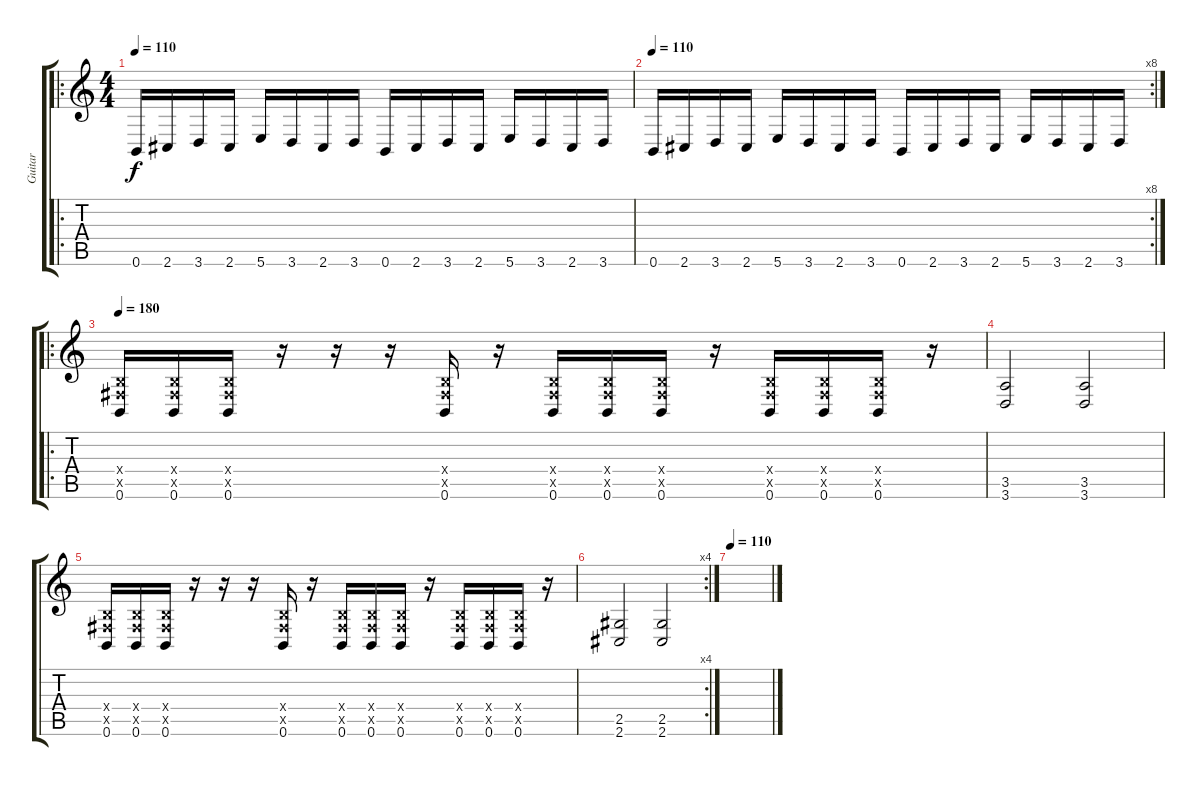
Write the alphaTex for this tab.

\track ("Guitar" "Guitar") {instrument distortionguitar}
\staff {score tabs}
\tuning (Db4 Ab3 E3 B2 Gb2 B1) {hide}
\ro
\ts (4 4)
\tempo 110
\clef g2
\ks c
0.6.16{dy f} 2.6.16 3.6.16 2.6.16 5.6.16 3.6.16 2.6.16 3.6.16 0.6.16 2.6.16 3.6.16 2.6.16 5.6.16 3.6.16 2.6.16 3.6.16 |
\rc 8
\tempo 110
0.6.16 2.6.16 3.6.16 2.6.16 5.6.16 3.6.16 2.6.16 3.6.16 0.6.16 2.6.16 3.6.16 2.6.16 5.6.16 3.6.16 2.6.16 3.6.16 |
\ro
\tempo 180
(0.4{x} 0.5{x} 0.6).16 (0.4{x} 0.5{x} 0.6).16 (0.4{x} 0.5{x} 0.6).16 r.16 r.16 r.16 (0.4{x} 0.5{x} 0.6).16 r.16 (0.4{x} 0.5{x} 0.6).16 (0.4{x} 0.5{x} 0.6).16 (0.4{x} 0.5{x} 0.6).16 r.16 (0.4{x} 0.5{x} 0.6).16 (0.4{x} 0.5{x} 0.6).16 (0.4{x} 0.5{x} 0.6).16 r.16 |
(3.5 3.6).2 (3.5 3.6).2 |
(0.4{x} 0.5{x} 0.6).16 (0.4{x} 0.5{x} 0.6).16 (0.4{x} 0.5{x} 0.6).16 r.16 r.16 r.16 (0.4{x} 0.5{x} 0.6).16 r.16 (0.4{x} 0.5{x} 0.6).16 (0.4{x} 0.5{x} 0.6).16 (0.4{x} 0.5{x} 0.6).16 r.16 (0.4{x} 0.5{x} 0.6).16 (0.4{x} 0.5{x} 0.6).16 (0.4{x} 0.5{x} 0.6).16 r.16 |
\rc 4
(2.5 2.6).2 (2.5 2.6).2 |
\tempo 110
